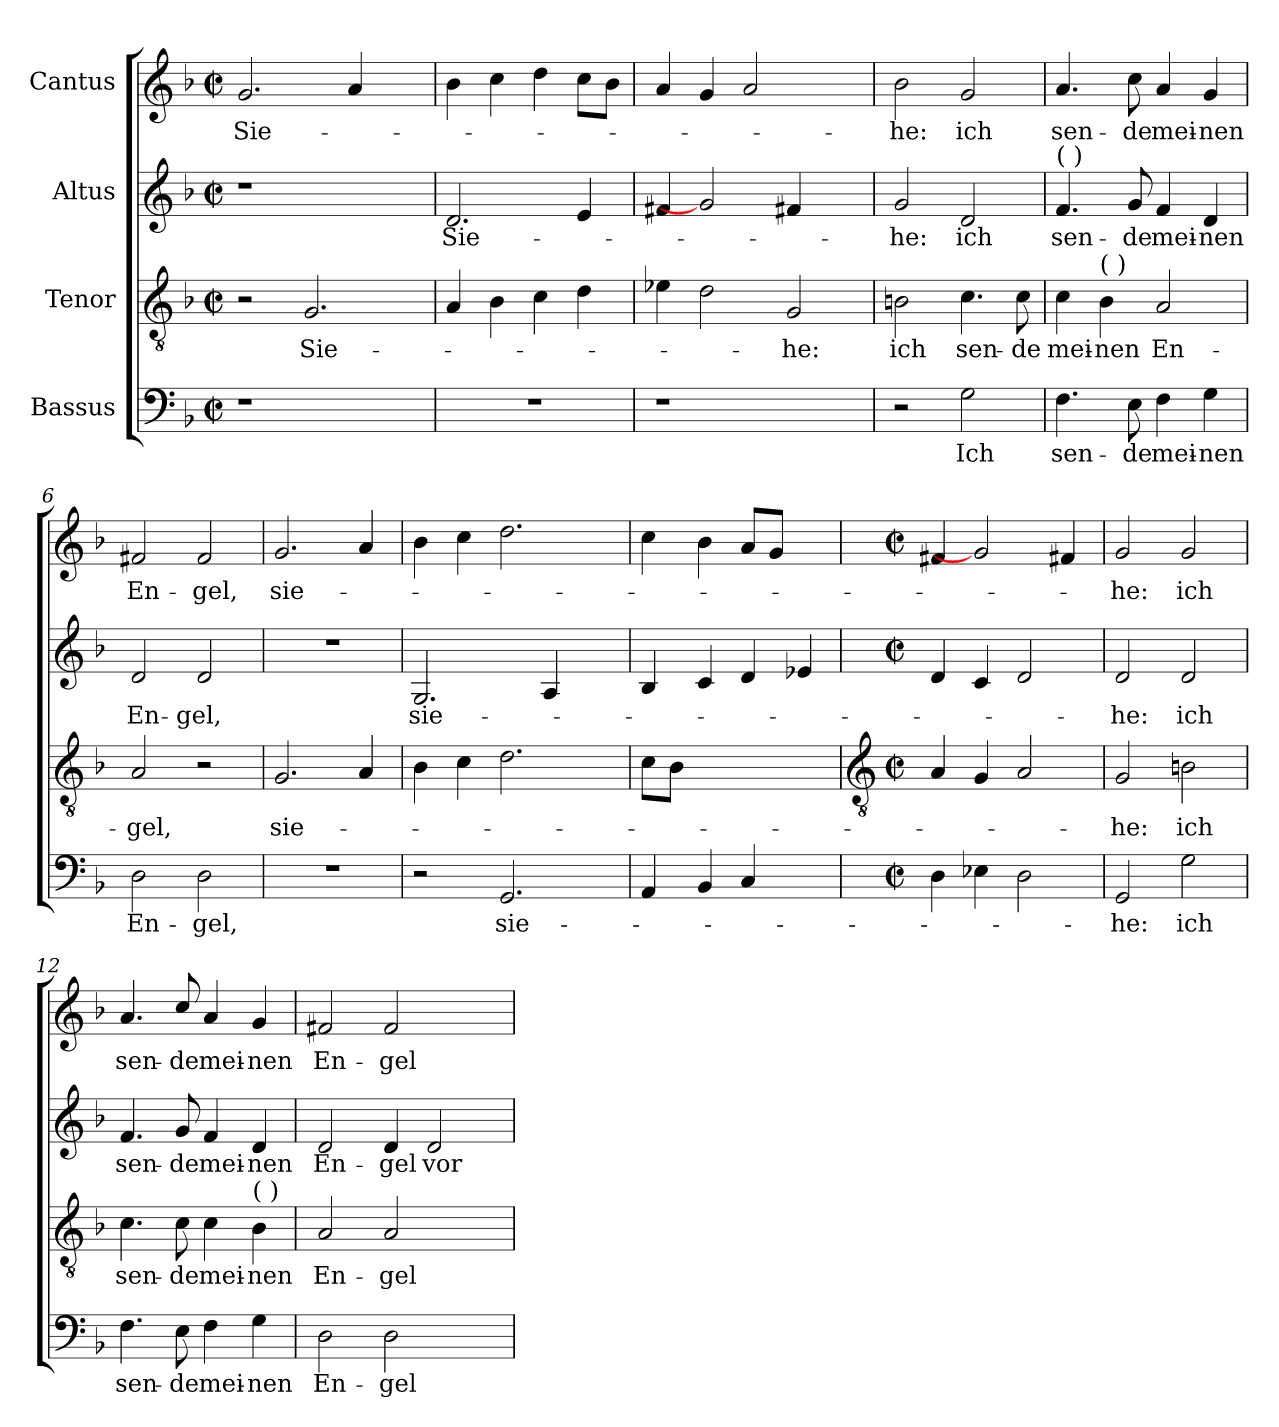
**kern	**text	**kern	**text	**kern	**text	**kern	**text
*part4	*part4	*part3	*part3	*part2	*part2	*part1	*part1
*staff4	*staff4	*staff3	*staff3	*staff2	*staff2	*staff1	*staff1
*I"Bassus	*	*I"Tenor	*	*I"Altus	*	*I"Cantus	*
*clefF4	*	*clefGv2	*	*clefG2	*	*clefG2	*
*k[b-]	*	*k[b-]	*	*k[b-]	*	*k[b-]	*
*F:	*	*F:	*	*F:	*	*F:	*
*M2/2	*	*M2/2	*	*M2/2	*	*M2/2	*
*met(c|)	*	*met(c|)	*	*met(c|)	*	*met(c|)	*
=1	=1	=1	=1	=1	=1	=1	=1
!	!	!	!	!	!	!	!LO:LY:b
1r	.	2r	.	1r	.	2.g	Sie-
!	!	!	!LO:LY:b	!	!	!	!
.	.	2.G	Sie-	.	.	.	.
.	.	.	.	.	.	4a	.
4ryy	.	.	.	4ryy	.	4ryy	.
=2	=2	=2	=2	=2	=2	=2	=2
!	!	!	!	!	!LO:LY:b	!	!
1r	.	4A	.	2.d	Sie-	4b-	.
.	.	4B-	.	.	.	4cc	.
.	.	4c	.	.	.	4dd	.
.	.	4d	.	4e	.	8ccL	.
.	.	.	.	.	.	8b-J	.
=3	=3	=3	=3	=3	=3	=3	=3
1r	.	4e-	.	4f#X	.	4a	.
.	.	2d	.	2g]	.	4g	.
.	.	.	.	.	.	2a	.
!	!	!	!LO:LY:b	!	!	!	!
.	.	2G	-he:	4f#X	.	.	.
4ryy	.	.	.	4ryy	.	4ryy	.
=4	=4	=4	=4	=4	=4	=4	=4
!	!	!	!LO:LY:b	!	!LO:LY:b	!	!LO:LY:b
2r	.	2Bn	ich	2g	-he:	2b-	-he:
!	!LO:LY:b	!	!LO:LY:b	!	!LO:LY:b	!	!LO:LY:b
2G	Ich	4.c	sen-	2d	ich	2g	ich
!	!	!	!LO:LY:b	!	!	!	!
.	.	8c	-de	.	.	.	.
=5	=5	=5	=5	=5	=5	=5	=5
!	!	!	!	!LO:TX:a:t=(  )	!	!	!
!	!LO:LY:b	!	!LO:LY:b	!	!LO:LY:b	!	!LO:LY:b
4.F	sen-	4c	mei-	4.f	sen-	4.a	sen-
!	!	!LO:TX:a:t=(  )	!	!	!	!	!
!	!	!	!LO:LY:b	!	!	!	!
.	.	4B-	-nen	.	.	.	.
!	!LO:LY:b	!	!	!	!LO:LY:b	!	!LO:LY:b
8E	-de	.	.	8g	-de	8cc	-de
!	!LO:LY:b	!	!LO:LY:b	!	!LO:LY:b	!	!LO:LY:b
4F	mei-	2A	En-	4f	mei-	4a	mei-
!	!LO:LY:b	!	!	!	!LO:LY:b	!	!LO:LY:b
4G	-nen	.	.	4d	-nen	4g	-nen
=6	=6	=6	=6	=6	=6	=6	=6
!	!LO:LY:b	!	!LO:LY:b	!	!LO:LY:b	!	!LO:LY:b
2D	En-	2A	-gel,	2d	En-	2f#X	En-
!	!LO:LY:b	!	!	!	!LO:LY:b	!	!LO:LY:b
2D	-gel,	2r	.	2d	-gel,	2f#	-gel,
=7	=7	=7	=7	=7	=7	=7	=7
!	!	!	!LO:LY:b	!	!	!	!LO:LY:b
1r	.	2.G	sie-	1r	.	2.g	sie-
.	.	4A	.	.	.	4a	.
=8	=8	=8	=8	=8	=8	=8	=8
!	!	!	!	!	!LO:LY:b	!	!
2r	.	4B-	.	2.G	sie-	4b-	.
.	.	4c	.	.	.	4cc	.
!	!LO:LY:b	!	!	!	!	!	!
2.GG	sie-	2.d	.	.	.	2.dd	.
.	.	.	.	4A	.	.	.
.	.	.	.	4ryy	.	.	.
=9	=9	=9	=9	=9	=9	=9	=9
4AA	.	8cL	.	4B-	.	4cc	.
.	.	8B-J	.	.	.	.	.
4BB-	.	2.ryy	.	4c	.	4b-	.
4C	.	.	.	4d	.	8aL	.
.	.	.	.	.	.	8gJ	.
4ryy	.	.	.	4e-X	.	4ryy	.
!!LO:LB:g=z
=10	=10	=10	=10	=10	=10	=10	=10
*	*	*clefGv2	*	*	*	*	*
*M2/2	*	*M2/2	*	*M2/2	*	*M2/2	*
*met(c|)	*	*met(c|)	*	*met(c|)	*	*met(c|)	*
*	*	*	*	*	*	*^	*
4D	.	4A	.	4d	.	4f#X	1ryy	.
4E-	.	4G	.	4c	.	2g]	.	.
2D	.	2A	.	2d	.	.	.	.
.	.	.	.	.	.	4f#X	.	.
=11	=11	=11	=11	=11	=11	=11	=11	=11
!	!LO:LY:b	!	!LO:LY:b	!	!LO:LY:b	!	!	!LO:LY:b
2GG	-he:	2G	-he:	2d	-he:	2g	1ryy	-he:
!	!LO:LY:b	!	!LO:LY:b	!	!LO:LY:b	!	!	!LO:LY:b
2G	ich	2Bn	ich	2d	ich	2g	.	ich
=12	=12	=12	=12	=12	=12	=12	=12	=12
!	!LO:LY:b	!	!LO:LY:b	!	!LO:LY:b	!	!	!LO:LY:b
4.F	sen-	4.c	sen-	4.f	sen-	4.a	1ryy	sen-
!	!LO:LY:b	!	!LO:LY:b	!	!LO:LY:b	!	!	!LO:LY:b
8E	-de	8c	-de	8g	-de	8cc	.	-de
!	!LO:LY:b	!	!LO:LY:b	!	!LO:LY:b	!	!	!LO:LY:b
4F	mei-	4c	mei-	4f	mei-	4a	.	mei-
!	!	!LO:TX:a:t=(  )	!	!	!	!	!	!
!	!LO:LY:b	!	!LO:LY:b	!	!LO:LY:b	!	!	!LO:LY:b
4G	-nen	4B-	-nen	4d	-nen	4g	.	-nen
=13	=13	=13	=13	=13	=13	=13	=13	=13
!	!LO:LY:b	!	!LO:LY:b	!	!LO:LY:b	!	!	!LO:LY:b
2D	En-	2A	En-	2d	En-	2f#X	2ryy	En-
!	!LO:LY:b	!	!LO:LY:b	!	!LO:LY:b	!	!	!LO:LY:b
2D	-gel	2A	-gel	4d	-gel	2f#	4ryy	-gel
!	!	!	!	!	!LO:LY:b	!	!	!
.	.	.	.	2d	vor	.	4ryy	.
4ryy	.	4ryy	.	.	.	4ryy	4ryy	.
*	*	*	*	*	*	*v	*v	*
=	=	=	=	=	=	=	=
*-	*-	*-	*-	*-	*-	*-	*-
